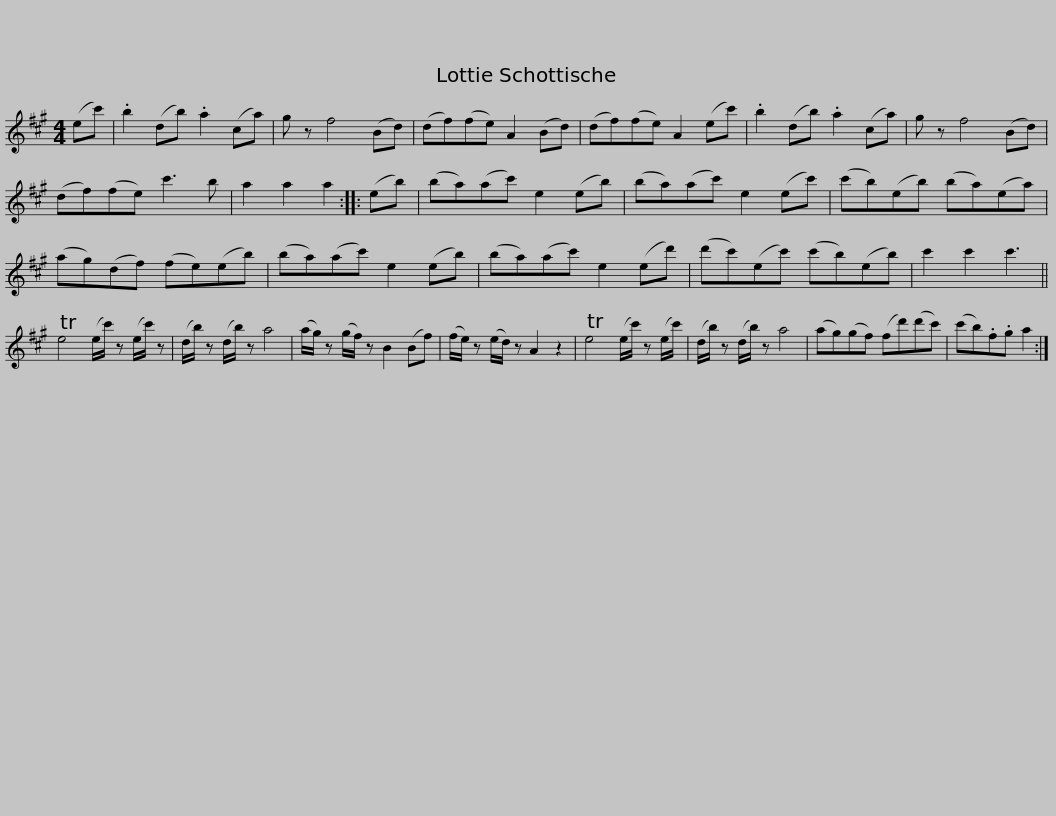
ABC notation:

X:1
L:1/8
M:4/4
I:linebreak $
K:A
V:1 treble
V:1
 (ec') | .b2 (db) .a2 (ca) | g z f4 (Bd) | (df)(fe) A2 (Bd) | (df)(fe) A2 (ec') | %5
 .b2 (db) .a2 (ca) | g z f4 (Bd) |$ (df)(fe) c'3 b | a2 a2 a2 :: (eb) | %10
 (ba)(ac') e2 (eb) | (ba)(ac') e2 (ec') | (c'b)(eb) (ba)(ea) |$ (ag)(df) (fe)(eb) | (ba)(ac') e2 (eb) | %15
 (ba)(ac') e2 (ed') | (d'c')(ec') (c'b)(eb) | c'2 c'2 c'3 ||$ Te4 (e/c'/) z (e/c'/) z | (d/b/) z (d/b/) z a4 | %20
 (a/g/) z (g/f/) z B2 (Bf) | (f/e/) z (e/d/) z A2 z2 | Te4 (e/c'/) z (e/c'/) | (d/b/) z (d/b/) z a4 |$ (ag)(gf) (fd')(d'c') | %25
 (c'b).f.g a2 :| %26
